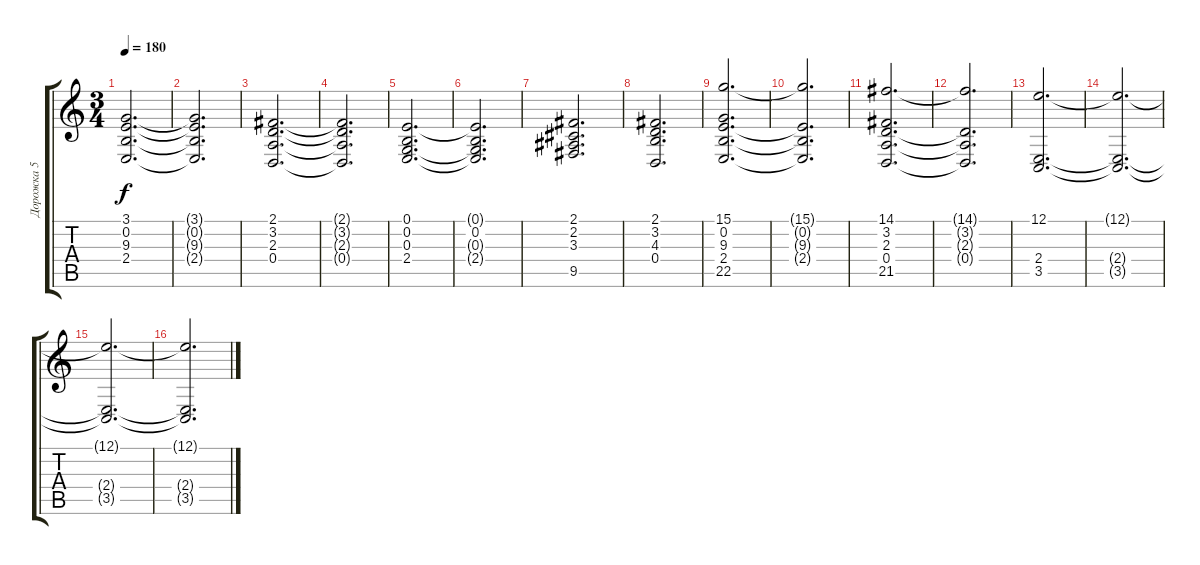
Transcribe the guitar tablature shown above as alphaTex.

\track ("Дорожка 5" "Дорожка 5") {instrument stringensemble1}
\staff {score tabs}
\tuning (E4 B3 G3 D3 A2 E2) {hide}
\ts (3 4)
\tempo 180
\clef g2
\ks c
(3.1 0.2 9.3 2.4).2{d dy f} |
(3.1{t} 0.2{t} 9.3{t} 2.4{t}).2{d} |
(2.1 3.2 2.3 0.4).2{d} |
(2.1{t} 3.2{t} 2.3{t} 0.4{t}).2{d} |
(0.1 0.2 0.3 2.4).2{d} |
(0.1{t} 0.2 0.3{t} 2.4{t}).2{d} |
(2.1 2.2 3.3 9.5).2{d} |
(2.1 3.2 4.3 0.4).2{d} |
(15.1 0.2 9.3 2.4 22.5).2{d} |
(15.1{t} 0.2{t} 9.3{t} 2.4{t}).2{d} |
(14.1 3.2 2.3 0.4 21.5).2{d} |
(14.1{t} 3.2{t} 2.3{t} 0.4{t}).2{d} |
(12.1 2.4 3.5).2{d} |
(12.1{t} 2.4{t} 3.5{t}).2{d} |
(12.1{t} 2.4{t} 3.5{t}).2{d} |
(12.1{t} 2.4{t} 3.5{t}).2{d}
